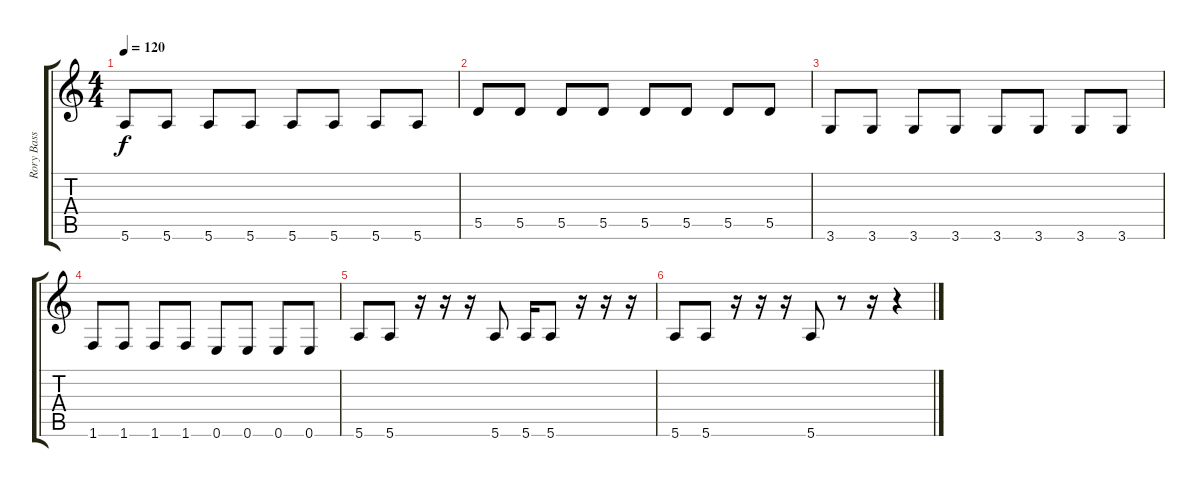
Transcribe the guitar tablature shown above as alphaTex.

\track ("Rory Bass" "Rory Bass") {instrument fretlessbass}
\staff {score tabs}
\tuning (E4 B3 G3 D3 A2 E2) {hide}
\ts (4 4)
\tempo 120
\clef g2
\ks c
5.6.8{dy f} 5.6.8 5.6.8 5.6.8 5.6.8 5.6.8 5.6.8 5.6.8 |
5.5.8 5.5.8 5.5.8 5.5.8 5.5.8 5.5.8 5.5.8 5.5.8 |
3.6.8 3.6.8 3.6.8 3.6.8 3.6.8 3.6.8 3.6.8 3.6.8 |
1.6.8 1.6.8 1.6.8 1.6.8 0.6.8 0.6.8 0.6.8 0.6.8 |
5.6.8 5.6.8 r.16 r.16 r.16 5.6.8 5.6.16 5.6.8 r.16 r.16 r.16 |
5.6.8 5.6.8 r.16 r.16 r.16 5.6.8 r.8 r.16 r.4
